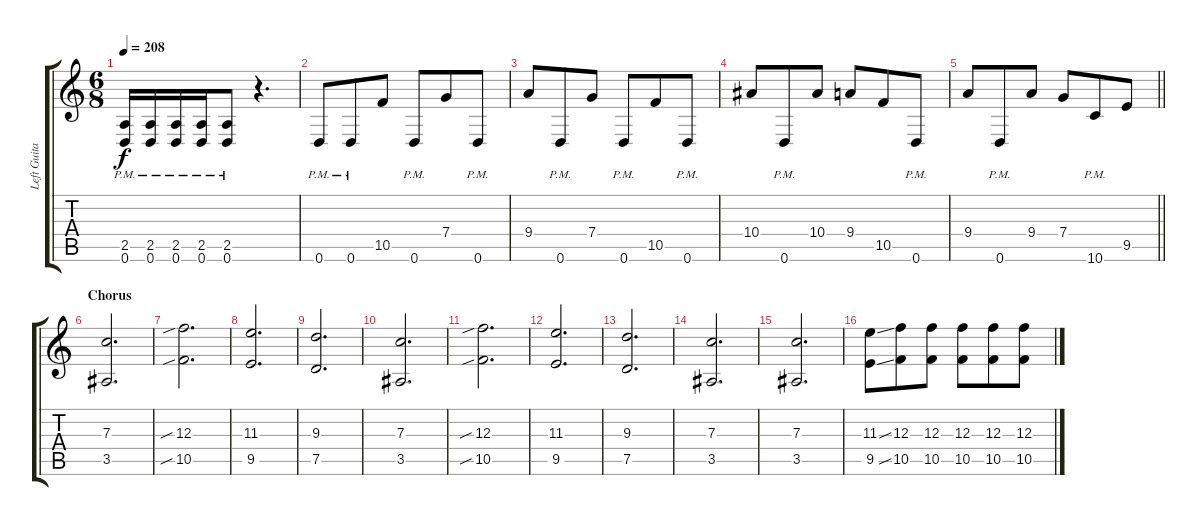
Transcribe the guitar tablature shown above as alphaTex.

\track ("Left Guitar" "Left Guita") {instrument distortionguitar}
\staff {score tabs}
\tuning (D4 A3 F3 C3 G2 D2) {hide}
\ts (6 8)
\tempo 208
\clef g2
\ks c
(2.5{pm} 0.6{pm}).16{dy f} (2.5{pm} 0.6{pm}).16 (2.5{pm} 0.6{pm}).16 (2.5{pm} 0.6{pm}).16 (2.5{pm} 0.6{pm}).8 r.4{d} |
0.6{pm}.8 0.6{pm}.8 10.5.8 0.6{pm}.8 7.4.8 0.6{pm}.8 |
9.4.8 0.6{pm}.8 7.4.8 0.6{pm}.8 10.5.8 0.6{pm}.8 |
10.4.8 0.6{pm}.8 10.4.8 9.4.8 10.5.8 0.6{pm}.8 |
\barLineRight lightlight
9.4.8 0.6{pm}.8 9.4.8 7.4.8 10.6{pm}.8 9.5.8 |
\section ("" "Chorus")
(7.3 3.5).2{d} |
(12.3{sib} 10.5{sib}).2{d} |
(11.3 9.5).2{d} |
(9.3 7.5).2{d} |
(7.3 3.5).2{d} |
(12.3{sib} 10.5{sib}).2{d} |
(11.3 9.5).2{d} |
(9.3 7.5).2{d} |
(7.3 3.5).2{d} |
(7.3 3.5).2{d} |
(11.3{ss} 9.5{ss}).8 (12.3 10.5).8 (12.3 10.5).8 (12.3 10.5).8 (12.3 10.5).8 (12.3 10.5).8
